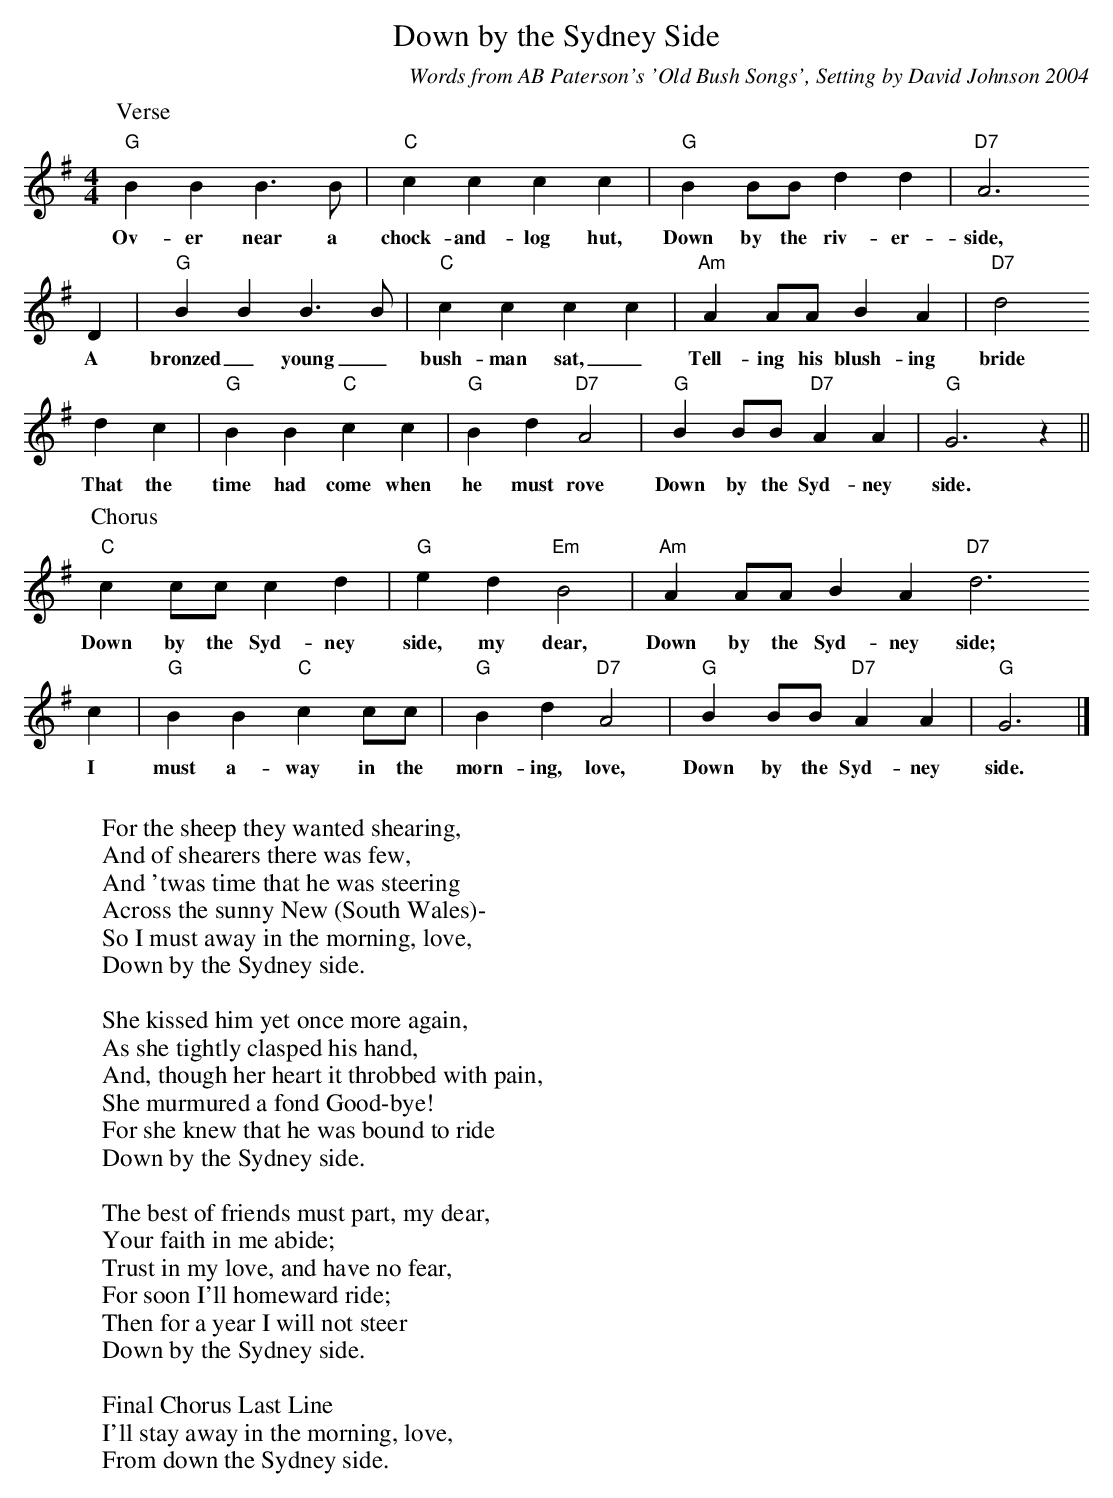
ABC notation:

X:1
T:Down by the Sydney Side
C: Words from AB Paterson's 'Old Bush Songs', Setting by David Johnson 2004
M:4/4
L:1/4
K:G
P:Verse
"G"BBB>B|"C"cccc|"G"BB/B/dd|"D7"A3
w:Ov-er near a chock-and-log hut, Down by the riv-er-side,
D|"G"BBB>B|"C"cccc|"Am"AA/A/BA|"D7"d2
w: A bronzed_ young_ bush-man sat,_ Tell-ing his blush-ing bride
dc|"G"BB"C"cc|"G"Bd"D7"A2|"G"BB/B/"D7"AA|"G"G3z||
w: That the time had come when he must rove Down by the Syd-ney side.
P:Chorus
"C"cc/c/cd|"G"ed"Em"B2|"Am"AA/A/BA"D7"d3
w:Down by the Syd-ney side, my dear, Down by the Syd-ney side;
c|"G"BB"C"cc/c/|"G"Bd"D7"A2|"G"BB/B/"D7"AA|"G"G3|]
w: I must a-way in the morn-ing, love, Down by the Syd-ney side.
W:
W:For the sheep they wanted shearing,
W:And of shearers there was few,
W:And 'twas time that he was steering
W:Across the sunny New (South Wales)-
W:So I must away in the morning, love,
W:Down by the Sydney side.
W:
W:She kissed him yet once more again,
W:As she tightly clasped his hand,
W:And, though her heart it throbbed with pain,
W:She murmured a fond Good-bye!
W:For she knew that he was bound to ride
W:Down by the Sydney side.
W:
W:The best of friends must part, my dear,
W:Your faith in me abide;
W:Trust in my love, and have no fear,
W:For soon I'll homeward ride;
W:Then for a year I will not steer
W:Down by the Sydney side.
W:
W:Final Chorus Last Line
W:I'll stay away in the morning, love,
W:From down the Sydney side.
